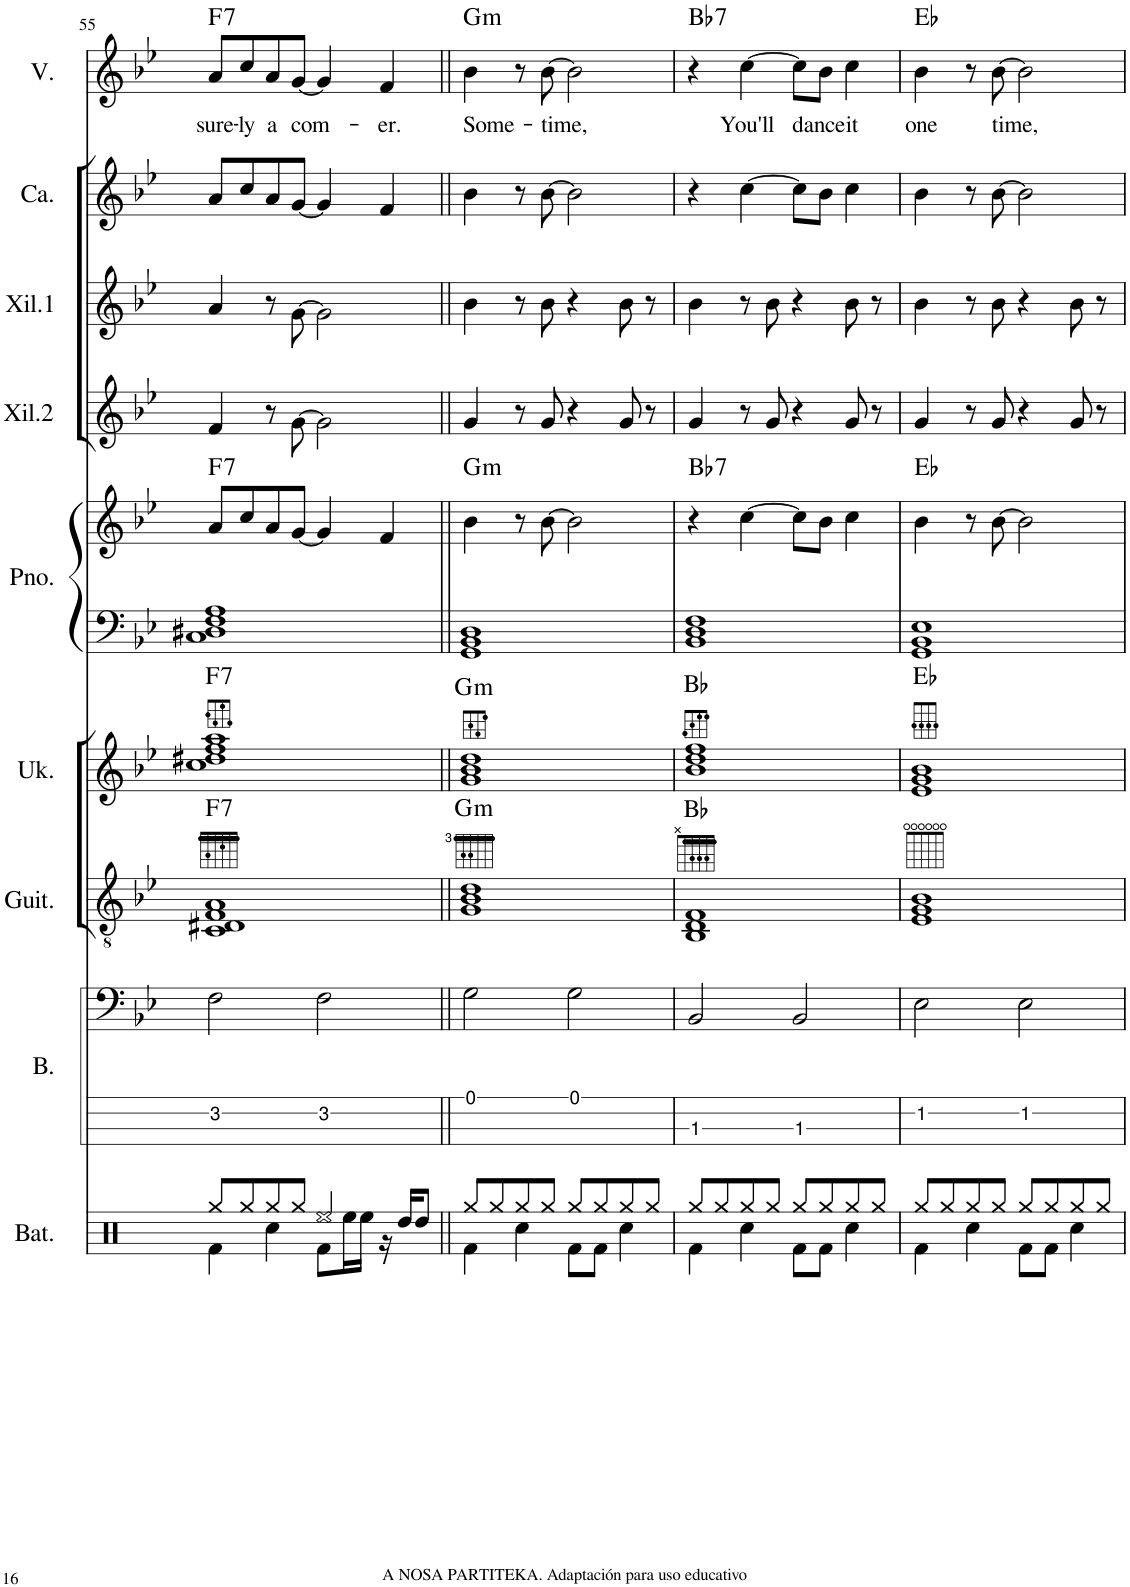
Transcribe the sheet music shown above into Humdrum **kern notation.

**kern	**kern	**kern	**kern	**harte	**kern	**harte	**kern	**kern	**harte	**kern	**kern	**kern	**kern	**text	**harte
*part9	*part8	*part8	*part7	*part7	*part6	*part6	*part5	*part5	*part5	*part4	*part3	*part2	*part1	*part1	*part1
*staff11	*staff10	*staff9	*staff8	*	*staff7	*	*staff6	*staff5	*	*staff4	*staff3	*staff2	*staff1	*staff1	*
*I"Batería	*I"Baixo	*	*I"Guitarra	*	*I"Ukelele	*	*I"Piano	*	*	*I"Xilófono 2	*I"Xilófono 1	*I"Carillón	*I"Voz	*	*
*I'Bat.	*I'B.	*	*I'Guit.	*	*I'Uk.	*	*I'Pno.	*	*	*I'Xil.2	*I'Xil.1	*I'Ca.	*I'V.	*	*
!!LO:PB:g=z
*clefX	*	*clefF4	*clefGv2	*	*clefG2	*	*clefF4	*clefG2	*	*clefG2	*clefG2	*clefG2	*clefG2	*	*
*	*Trd7c12	*Trd7c12	*	*	*	*	*	*	*	*Trd-7c-12	*Trd-7c-12	*Trd-14c-24	*	*	*
*k[b-e-]	*k[b-e-]	*k[b-e-]	*k[b-e-]	*	*k[b-e-]	*	*k[b-e-]	*k[b-e-]	*	*k[b-e-]	*k[b-e-]	*k[b-e-]	*k[b-e-]	*	*
*M4/4	*M4/4	*M4/4	*M4/4	*	*M4/4	*	*M4/4	*M4/4	*	*M4/4	*M4/4	*M4/4	*M4/4	*	*
=55	=55	=55	=55	=55	=55	=55	=55	=55	=55	=55	=55	=55	=55	=55	=55
*^	*	*	*	*	*	*	*	*	*	*	*	*	*	*	*
!	!	!	!	!	!LO:H:kt=7	!	!LO:H:kt=7	!	!	!LO:H:kt=7	!	!	!	!	!LO:LY:b	!LO:H:kt=7
8Rgg/L	4Rf\	2F	2F\	1C 1D#X 1F 1A	F:7	1cc 1dd#X 1ff 1aa	F:7	1C 1D#X 1F 1A	8a/L	F:7	4f/	4a/	8a/L	8a/L	sure-	F:7
!	!	!	!	!	!	!	!	!	!	!	!	!	!	!	!LO:LY:b	!
8Rgg/	.	.	.	.	.	.	.	.	8cc/	.	.	.	8cc/	8cc/	-ly	.
!	!	!	!	!	!	!	!	!	!	!	!	!	!	!	!LO:LY:b	!
8Rgg/	4Rcc\	.	.	.	.	.	.	.	8a/	.	8r	8r	8a/	8a/	a	.
!	!	!	!	!	!	!	!	!	!	!	!	!	!	!	!LO:LY:b	!
8Rgg/J	.	.	.	.	.	.	.	.	[<8g/J	.	[>8g\	[>8g\	[<8g/J	[<8g/J	com-	.
2Ree/	8Rf\L	2F	2F\	.	.	.	.	.	4g/]	.	2g\]	2g\]	4g/]	4g/]	.	.
.	16Ree\L	.	.	.	.	.	.	.	.	.	.	.	.	.	.	.
.	16Ree\JJ	.	.	.	.	.	.	.	.	.	.	.	.	.	.	.
!	!	!	!	!	!	!	!	!	!	!	!	!	!	!	!LO:LY:b	!
.	16r	.	.	.	.	.	.	.	4f/	.	.	.	4f/	4f/	-er.	.
.	16Rdd/KL	.	.	.	.	.	.	.	.	.	.	.	.	.	.	.
.	8Rdd/J	.	.	.	.	.	.	.	.	.	.	.	.	.	.	.
=56||	=56||	=56||	=56||	=56||	=56||	=56||	=56||	=56||	=56||	=56||	=56||	=56||	=56||	=56||	=56||	=56||
!	!	!	!	!	!LO:H:kt=m	!	!LO:H:kt=m	!	!	!LO:H:kt=m	!	!	!	!	!LO:LY:b	!LO:H:kt=m
8Rgg/L	4Rf\	2G	2G\	1G 1B- 1d	G:min	1g 1b- 1dd	G:min	1GG 1BB- 1D	4b-\	G:min	4g/	4b-\	4b-\	4b-\	Some-	G:min
8Rgg/	.	.	.	.	.	.	.	.	.	.	.	.	.	.	.	.
8Rgg/	4Rcc\	.	.	.	.	.	.	.	8r	.	8r	8r	8r	8r	.	.
!	!	!	!	!	!	!	!	!	!	!	!	!	!	!	!LO:LY:b	!
8Rgg/J	.	.	.	.	.	.	.	.	[>8b-\	.	8g/	8b-\	[>8b-\	[>8b-\	-time,	.
8Rgg/L	8Rf\L	2G	2G\	.	.	.	.	.	2b-\]	.	4r	4r	2b-\]	2b-\]	.	.
8Rgg/	8Rf\J	.	.	.	.	.	.	.	.	.	.	.	.	.	.	.
8Rgg/	4Rcc\	.	.	.	.	.	.	.	.	.	8g/	8b-\	.	.	.	.
8Rgg/J	.	.	.	.	.	.	.	.	.	.	8r	8r	.	.	.	.
=57	=57	=57	=57	=57	=57	=57	=57	=57	=57	=57	=57	=57	=57	=57	=57	=57
!	!	!	!	!	!	!	!	!	!	!LO:H:kt=7	!	!	!	!	!	!LO:H:kt=7
8Rgg/L	4Rf\	2BB-	2BB-/	1BB- 1D 1F	Bb:maj	1b- 1dd 1ff	Bb:maj	1BB- 1D 1F	4r	Bb:7	4g/	4b-\	4r	4r	.	Bb:7
8Rgg/	.	.	.	.	.	.	.	.	.	.	.	.	.	.	.	.
!	!	!	!	!	!	!	!	!	!	!	!	!	!	!	!LO:LY:b	!
8Rgg/	4Rcc\	.	.	.	.	.	.	.	[>4cc\	.	8r	8r	[>4cc\	[>4cc\	You'll	.
8Rgg/J	.	.	.	.	.	.	.	.	.	.	8g/	8b-\	.	.	.	.
!	!	!	!	!	!	!	!	!	!	!	!	!	!	!	!LO:LY:b	!
8Rgg/L	8Rf\L	2BB-	2BB-/	.	.	.	.	.	8cc\L]	.	4r	4r	8cc\L]	8cc\L]	dance	.
8Rgg/	8Rf\J	.	.	.	.	.	.	.	8b-\J	.	.	.	8b-\J	8b-\J	.	.
!	!	!	!	!	!	!	!	!	!	!	!	!	!	!	!LO:LY:b	!
8Rgg/	4Rcc\	.	.	.	.	.	.	.	4cc\	.	8g/	8b-\	4cc\	4cc\	it	.
8Rgg/J	.	.	.	.	.	.	.	.	.	.	8r	8r	.	.	.	.
=58	=58	=58	=58	=58	=58	=58	=58	=58	=58	=58	=58	=58	=58	=58	=58	=58
!	!	!	!	!	!	!	!	!	!	!	!	!	!	!	!LO:LY:b	!
8Rgg/L	4Rf\	2E-	2E-\	1E- 1G 1B-	.	1e- 1g 1b-	Eb:maj	1GG 1BB- 1E-	4b-\	Eb:maj	4g/	4b-\	4b-\	4b-\	one	Eb:maj
8Rgg/	.	.	.	.	.	.	.	.	.	.	.	.	.	.	.	.
8Rgg/	4Rcc\	.	.	.	.	.	.	.	8r	.	8r	8r	8r	8r	.	.
!	!	!	!	!	!	!	!	!	!	!	!	!	!	!	!LO:LY:b	!
8Rgg/J	.	.	.	.	.	.	.	.	[>8b-\	.	8g/	8b-\	[>8b-\	[>8b-\	time,	.
8Rgg/L	8Rf\L	2E-	2E-\	.	.	.	.	.	2b-\]	.	4r	4r	2b-\]	2b-\]	.	.
8Rgg/	8Rf\J	.	.	.	.	.	.	.	.	.	.	.	.	.	.	.
8Rgg/	4Rcc\	.	.	.	.	.	.	.	.	.	8g/	8b-\	.	.	.	.
8Rgg/J	.	.	.	.	.	.	.	.	.	.	8r	8r	.	.	.	.
*v	*v	*	*	*	*	*	*	*	*	*	*	*	*	*	*	*
=	=	=	=	=	=	=	=	=	=	=	=	=	=	=	=
*-	*-	*-	*-	*-	*-	*-	*-	*-	*-	*-	*-	*-	*-	*-	*-
